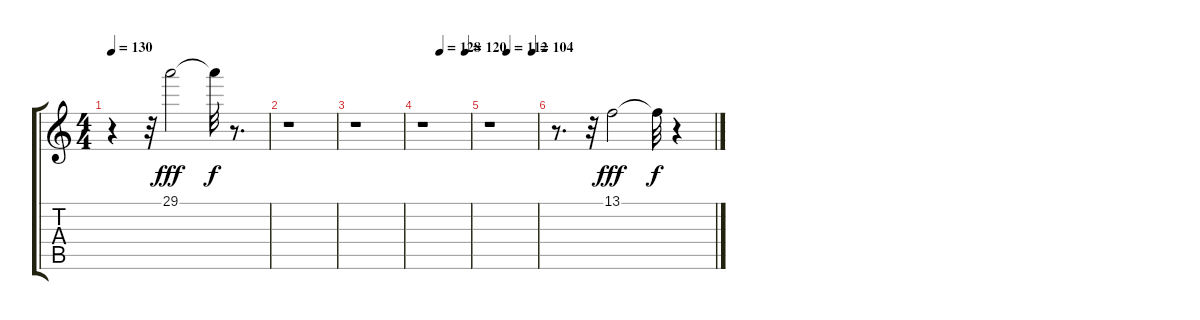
\track "" {instrument vibraphone}
\staff {score tabs}
\tuning (E4 B3 G3 D3 A2 E2) {hide}
\ts (4 4)
\tempo 130
\clef g2
\ks c
r.4{dy f} r.32 29.1.2{dy fff volume 15} 29.1{t}.32{dy f} r.8{d} |
r.1 |
r.1 |
\tempo (128 0.375)
\tempo (120 0.90625)
r.1 |
\tempo (112 0.375)
\tempo (104 0.90625)
r.1 |
r.8{d} r.32 13.1.2{dy fff volume 15} 13.1{t}.32{dy f} r.4
